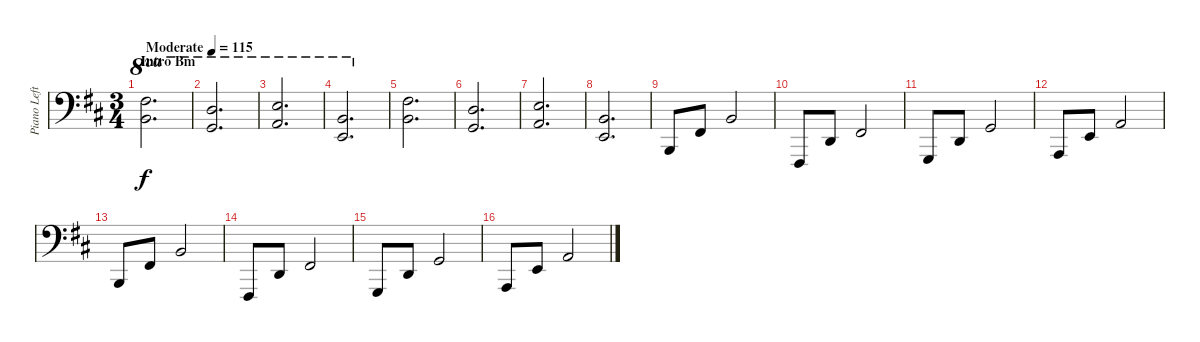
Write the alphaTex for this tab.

\track ("Piano Left Bass" "Piano Left") {instrument acousticgrandpiano}
\staff {score}
\tuning (C3 G2 D2 A1 E1 F0) {hide}
\ts (3 4)
\section ("" "Intro Bm")
\tempo (115 "Moderate")
\clef f4
\ks bminor
(18.1 16.2).2{d ot 8va dy f instrument acousticgrandpiano} |
(19.2 17.3).2{d ot 8va} |
(21.2 19.3).2{d ot 8va} |
(21.3 19.4).2{d ot 8va} |
(21.4 19.5).2{d} |
(0.2 17.4).2{d} |
(19.4 17.5).2{d} |
(14.4 12.5).2{d} |
7.5.8 9.4.8 9.3.2 |
13.6.8 0.3.8 9.4.2 |
3.5.8 0.3.8 0.2.2 |
0.4.8 2.3.8 2.2.2 |
2.4.8 4.3.8 4.2.2 |
2.5.8 0.3.8 4.3.2 |
3.5.8 0.3.8 0.2.2 |
0.4.8 2.3.8 2.2.2
